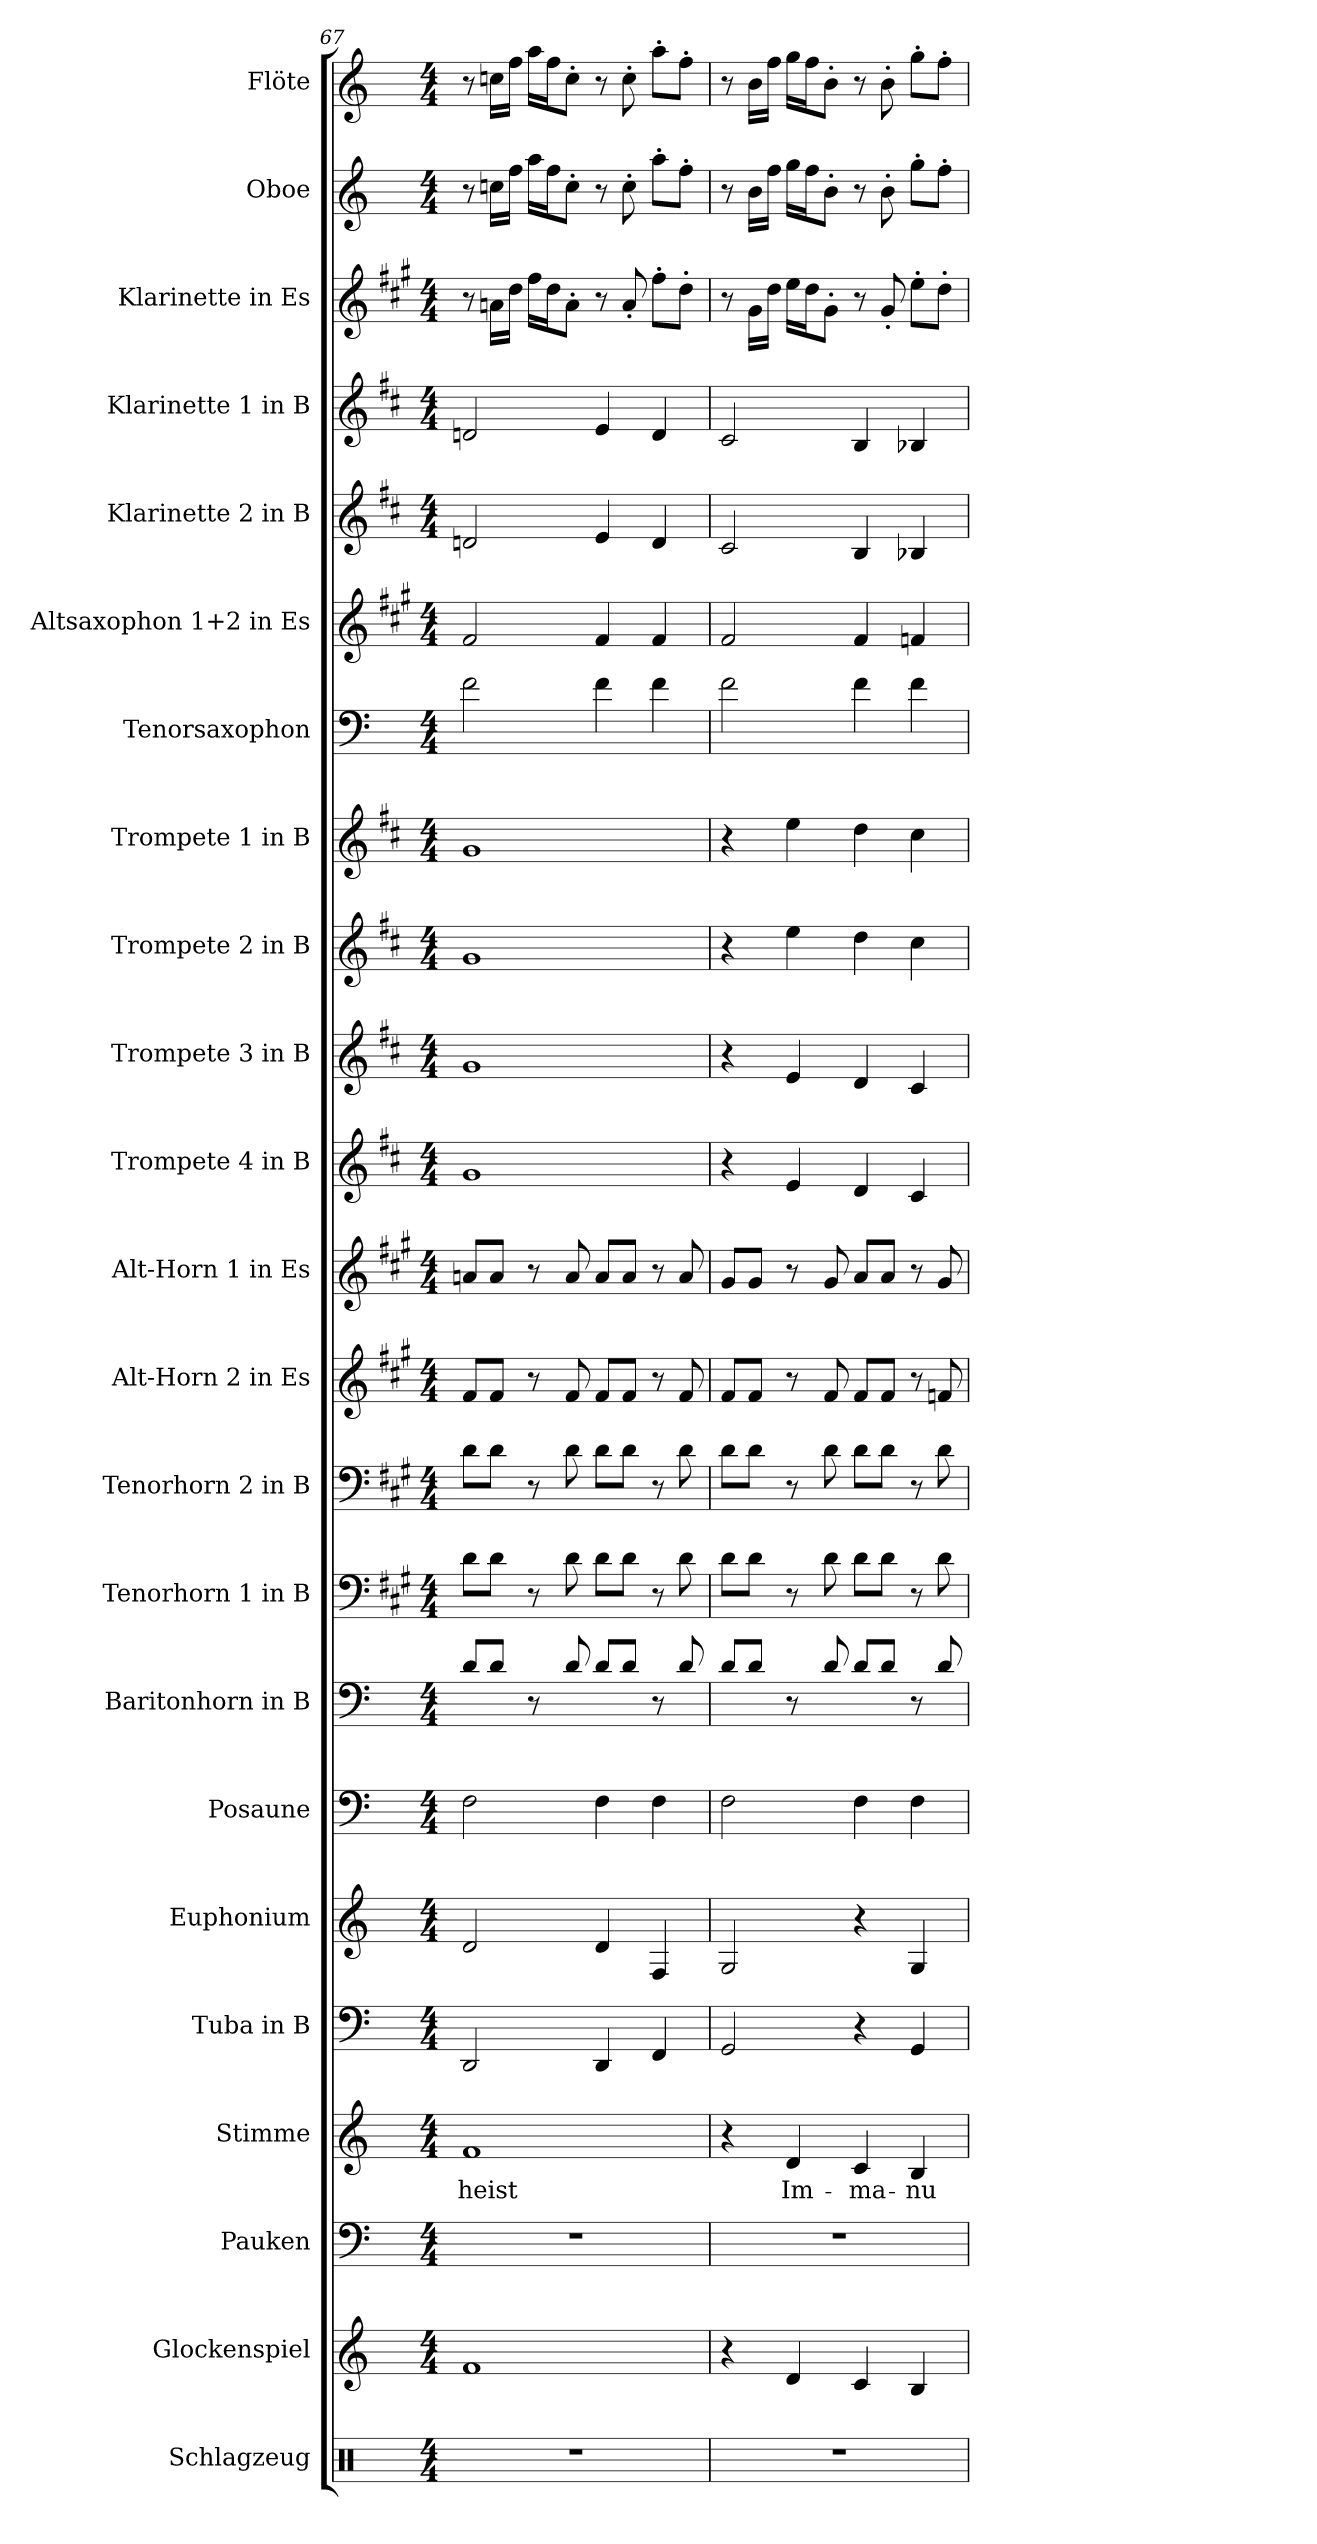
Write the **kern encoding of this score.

**kern	**kern	**kern	**kern	**text	**kern	**kern	**kern	**kern	**kern	**kern	**kern	**kern	**kern	**kern	**kern	**kern	**kern	**kern	**kern	**kern	**kern	**kern	**kern
*part23	*part22	*part21	*part20	*part20	*part19	*part18	*part17	*part16	*part15	*part14	*part13	*part12	*part11	*part10	*part9	*part8	*part7	*part6	*part5	*part4	*part3	*part2	*part1
*staff23	*staff22	*staff21	*staff20	*staff20	*staff19	*staff18	*staff17	*staff16	*staff15	*staff14	*staff13	*staff12	*staff11	*staff10	*staff9	*staff8	*staff7	*staff6	*staff5	*staff4	*staff3	*staff2	*staff1
*I"Schlagzeug	*I"Glockenspiel	*I"Pauken	*I"Stimme	*	*I"Tuba in B	*I"Euphonium	*I"Posaune	*I"Baritonhorn in B	*I"Tenorhorn  1 in B	*I"Tenorhorn 2 in B	*I"Alt-Horn 2 in Es	*I"Alt-Horn 1 in Es	*I"Trompete 4 in B	*I"Trompete 3 in B	*I"Trompete 2  in B	*I"Trompete 1 in B	*I"Tenorsaxophon	*I"Altsaxophon 1+2 in Es	*I"Klarinette 2  in B	*I"Klarinette 1 in B	*I"Klarinette in Es	*I"Oboe	*I"Flöte
*clefX	*clefG2	*clefF4	*clefG2	*	*clefF4	*clefG2	*clefF4	*clefF4	*clefF4	*clefF4	*clefG2	*clefG2	*clefG2	*clefG2	*clefG2	*clefG2	*clefF4	*clefG2	*clefG2	*clefG2	*clefG2	*clefG2	*clefG2
*	*ITrd-14c-24	*	*	*	*	*ITrd8c14	*	*ITrd8c14	*ITrd5c9	*ITrd5c9	*ITrd5c9	*ITrd5c9	*ITrd1c2	*ITrd1c2	*ITrd1c2	*ITrd1c2	*ITrd8c14	*ITrd5c9	*ITrd1c2	*ITrd1c2	*ITrd-2c-3	*	*
*k[]	*k[]	*k[]	*k[]	*	*k[]	*k[]	*k[]	*k[]	*k[]	*k[]	*k[]	*k[]	*k[]	*k[]	*k[]	*k[]	*k[]	*k[]	*k[]	*k[]	*k[]	*k[]	*k[]
*C:	*C:	*C:	*C:	*	*C:	*C:	*C:	*C:	*C:	*C:	*C:	*C:	*C:	*C:	*C:	*C:	*C:	*C:	*C:	*C:	*C:	*C:	*C:
*M4/4	*M4/4	*M4/4	*M4/4	*	*M4/4	*M4/4	*M4/4	*M4/4	*M4/4	*M4/4	*M4/4	*M4/4	*M4/4	*M4/4	*M4/4	*M4/4	*M4/4	*M4/4	*M4/4	*M4/4	*M4/4	*M4/4	*M4/4
=67	=67	=67	=67	=67	=67	=67	=67	=67	=67	=67	=67	=67	=67	=67	=67	=67	=67	=67	=67	=67	=67	=67	=67
!	!	!	!	!LO:LY:b:color=#000000	!	!	!	!	!	!	!	!	!	!	!	!	!	!	!	!	!	!	!
1r	1fffi	1r	1fi	heist	2DDi/	2Di/	2Fi\	8Di/L	8Fi\L	8Fi\L	8Ai/L	8cni/L	1fi	1fi	1fi	1fi	2Fi\	2Ai/	2cni/	2cni/	8r	8r	8r
.	.	.	.	.	.	.	.	8Di/J	8Fi\J	8Fi\J	8Ai/J	8ci/J	.	.	.	.	.	.	.	.	16ccni\LL	16ccni\LL	16ccni\LL
.	.	.	.	.	.	.	.	.	.	.	.	.	.	.	.	.	.	.	.	.	16ffi\JJ	16ffi\JJ	16ffi\JJ
.	.	.	.	.	.	.	.	8r	8r	8r	8r	8r	.	.	.	.	.	.	.	.	16aai\LL	16aai\LL	16aai\LL
.	.	.	.	.	.	.	.	.	.	.	.	.	.	.	.	.	.	.	.	.	16ffi\J	16ffi\J	16ffi\J
.	.	.	.	.	.	.	.	8Di/	8Fi\	8Fi\	8Ai/	8ci/	.	.	.	.	.	.	.	.	8cc'i\J	8cc'i\J	8cc'i\J
.	.	.	.	.	4DDi/	4Di/	4Fi\	8Di/L	8Fi\L	8Fi\L	8Ai/L	8ci/L	.	.	.	.	4Fi\	4Ai/	4di/	4di/	8r	8r	8r
.	.	.	.	.	.	.	.	8Di/J	8Fi\J	8Fi\J	8Ai/J	8ci/J	.	.	.	.	.	.	.	.	8cc'i/	8cc'i\	8cc'i\
.	.	.	.	.	4FFi/	4FFi/	4Fi\	8r	8r	8r	8r	8r	.	.	.	.	4Fi\	4Ai/	4ci/	4ci/	8aa'i\L	8aa'i\L	8aa'i\L
.	.	.	.	.	.	.	.	8Di/	8Fi\	8Fi\	8Ai/	8ci/	.	.	.	.	.	.	.	.	8ff'i\J	8ff'i\J	8ff'i\J
=68	=68	=68	=68	=68	=68	=68	=68	=68	=68	=68	=68	=68	=68	=68	=68	=68	=68	=68	=68	=68	=68	=68	=68
1r	4r	1r	4r	.	2GGi/	2GGi/	2Fi\	8Di/L	8Fi\L	8Fi\L	8Ai/L	8Bi/L	4r	4r	4r	4r	2Fi\	2Ai/	2Bi/	2Bi/	8r	8r	8r
.	.	.	.	.	.	.	.	8Di/J	8Fi\J	8Fi\J	8Ai/J	8Bi/J	.	.	.	.	.	.	.	.	16bi\LL	16bi\LL	16bi\LL
.	.	.	.	.	.	.	.	.	.	.	.	.	.	.	.	.	.	.	.	.	16ffi\JJ	16ffi\JJ	16ffi\JJ
!	!	!	!	!LO:LY:b:color=#000000	!	!	!	!	!	!	!	!	!	!	!	!	!	!	!	!	!	!	!
.	4dddi/	.	4di/	Im-	.	.	.	8r	8r	8r	8r	8r	4di/	4di/	4ddi\	4ddi\	.	.	.	.	16ggi\LL	16ggi\LL	16ggi\LL
.	.	.	.	.	.	.	.	.	.	.	.	.	.	.	.	.	.	.	.	.	16ffi\J	16ffi\J	16ffi\J
.	.	.	.	.	.	.	.	8Di/	8Fi\	8Fi\	8Ai/	8Bi/	.	.	.	.	.	.	.	.	8b'i\J	8b'i\J	8b'i\J
!	!	!	!	!LO:LY:b:color=#000000	!	!	!	!	!	!	!	!	!	!	!	!	!	!	!	!	!	!	!
.	4ccci/	.	4ci/	-ma-	4r	4r	4Fi\	8Di/L	8Fi\L	8Fi\L	8Ai/L	8ci/L	4ci/	4ci/	4cci\	4cci\	4Fi\	4Ai/	4Ai/	4Ai/	8r	8r	8r
.	.	.	.	.	.	.	.	8Di/J	8Fi\J	8Fi\J	8Ai/J	8ci/J	.	.	.	.	.	.	.	.	8b'i/	8b'i\	8b'i\
!	!	!	!	!LO:LY:b:color=#000000	!	!	!	!	!	!	!	!	!	!	!	!	!	!	!	!	!	!	!
.	4bbi/	.	4Bi/	-nu-	4GGi/	4GGi/	4Fi\	8r	8r	8r	8r	8r	4Bi/	4Bi/	4bi\	4bi\	4Fi\	4A-Xi/	4A-Xi/	4A-Xi/	8gg'i\L	8gg'i\L	8gg'i\L
.	.	.	.	.	.	.	.	8Di/	8Fi\	8Fi\	8A-Xi/	8Bi/	.	.	.	.	.	.	.	.	8ff'i\J	8ff'i\J	8ff'i\J
=	=	=	=	=	=	=	=	=	=	=	=	=	=	=	=	=	=	=	=	=	=	=	=
*-	*-	*-	*-	*-	*-	*-	*-	*-	*-	*-	*-	*-	*-	*-	*-	*-	*-	*-	*-	*-	*-	*-	*-
